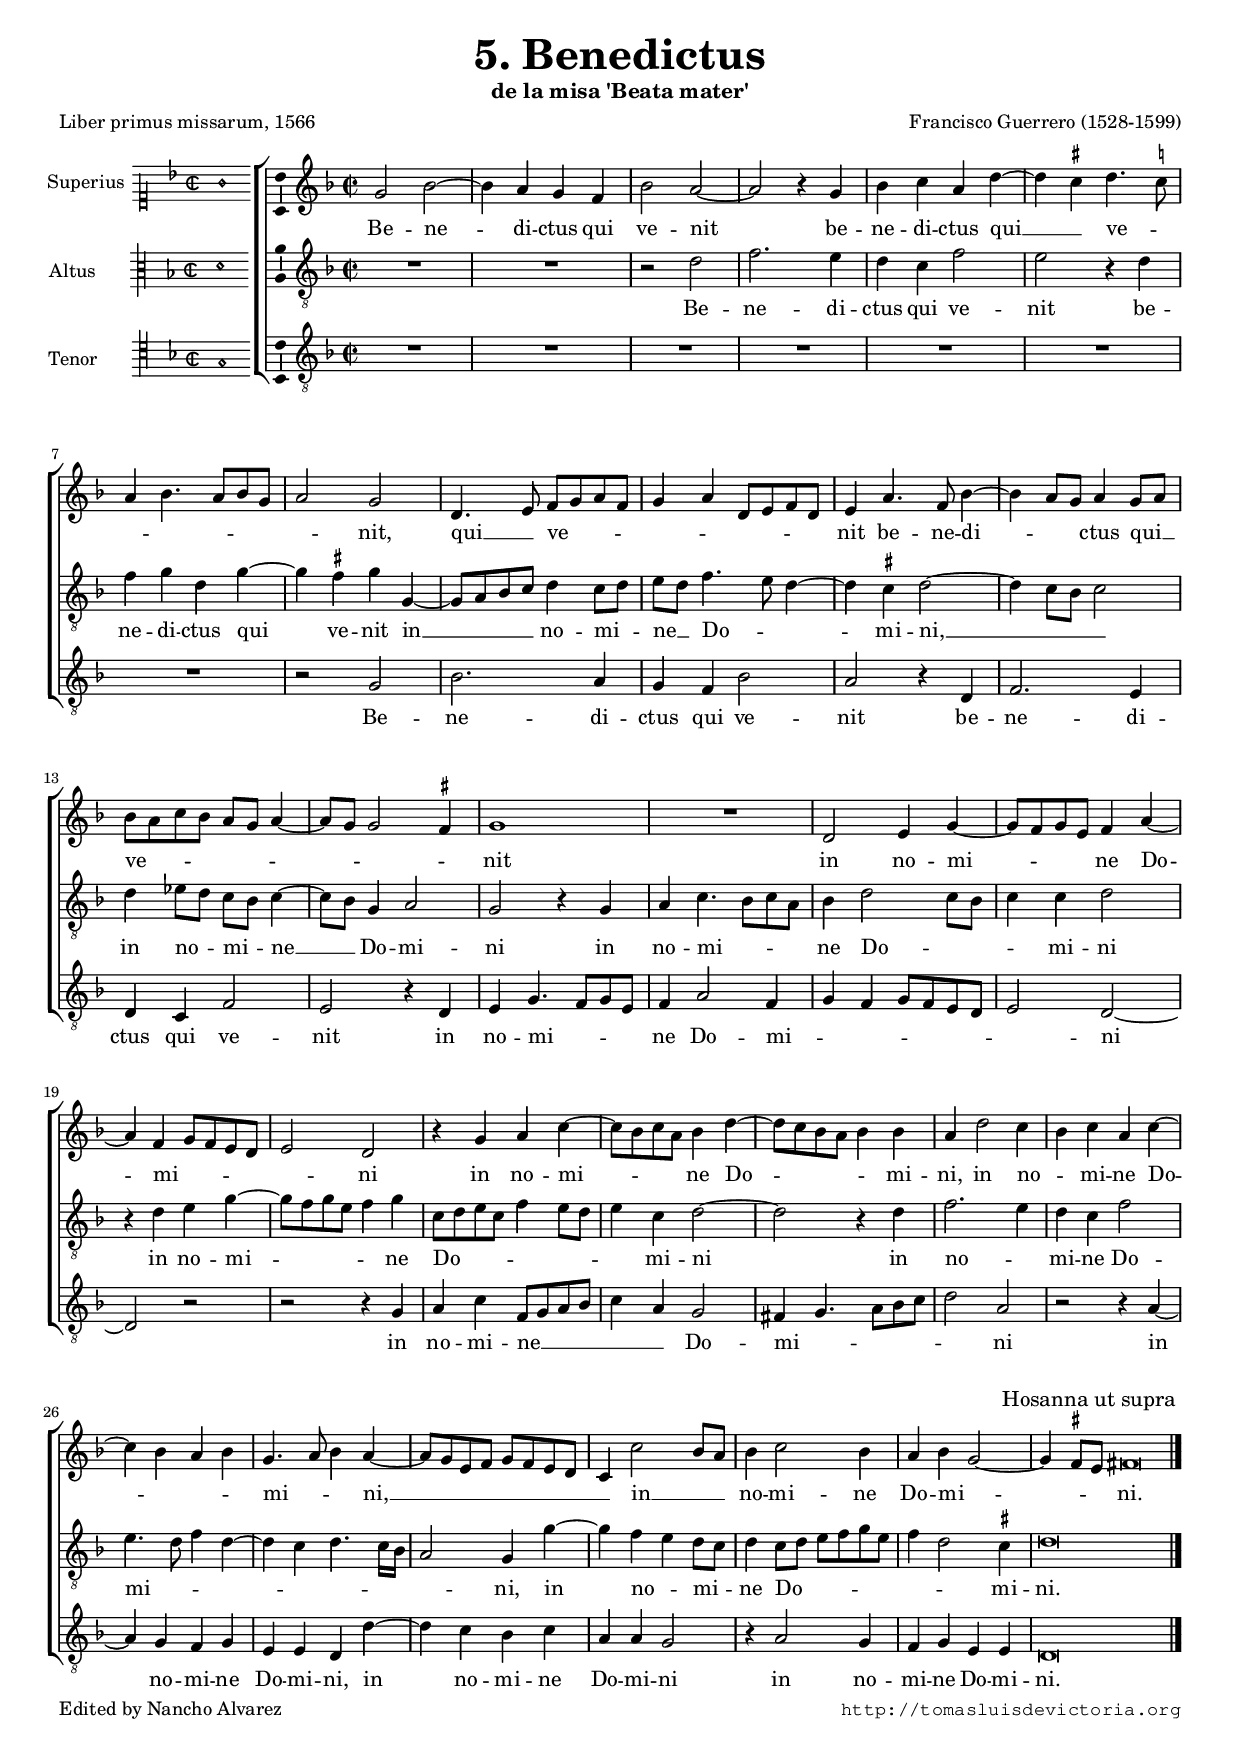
\version "2.18.0"

#(set-default-paper-size "a4")
#(set-global-staff-size 16.3)
#(ly:set-option 'point-and-click #f)
%mobile -s15.5 -i3.5

italicas=\override LyricText.font-shape = #'italic
rectas=\override LyricText.font-shape = #'upright
ss=\once \set suggestAccidentals = ##t
incipitwidth = 20

htitle="Beata mater: Benedictus"
hcomposer="Guerrero"

\header {
	title=\markup{ \fontsize #3 "5. Benedictus"}
	subtitle="de la misa 'Beata mater'"
	%subsubtitle=\markup{\null \vspace #1 }
	composer="Francisco Guerrero (1528-1599)"
        pdfauthor=\composer
	%opus="(-)"
	poet="Liber primus missarum, 1566"
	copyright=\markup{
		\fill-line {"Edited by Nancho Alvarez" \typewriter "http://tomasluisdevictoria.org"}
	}
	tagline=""
}

global={\key f \major \time 2/2 \skip 1*32 \bar "|." }


cantus=\relative c''{
	g2 bes ~
	bes4 a g f
	bes2 a ~
	a r4 g
	bes c a d ~
	d \ss cis d4. \ss c8
	a4 bes4. a8 bes g
	a2 g
	d4. e8 f8 g a f
	g4 a d,8 e f d
	e4 a4. f8 bes4 ~
	bes a8 g a4 g8 a
	bes8 a c bes a g a4 ~
	a8 g g2 \ss fis4
	g1
	R1
	d2 e4 g ~
	g8 f g e f4 a ~
	a f g8 f e d
	e2 d
	r4 g4 a c ~
	c8 bes c a bes4 d ~
	d8 c bes a bes4 bes
	a4 d2 c4
	bes c a c ~
	c bes a bes
	g4. a8 bes4 a ~
	a8 g e f g f e d
	c4 c'2 bes8 a
	bes4 c2 bes4 
	a bes g2 ~
	g4 \ss fis8 e fis!\breve*1/4
	\override Score.RehearsalMark.self-alignment-X = #right
        \override Score.RehearsalMark.break-visibility = #begin-of-line-invisible
        \mark \markup{\smaller "Hosanna ut supra"}
}

altus=\relative c'{
	R1*2
	r2 d 
	f2. e4 
	d c f2
	e2 r4 d
	f g d g ~
	g \ss fis g4 g, ~
	g8 a bes c d4 c8 d
	e d f4. e8 d4 ~
	d \ss cis d2 ~
	d4 c8 bes c2
	d4 ees8 d c bes c4 ~
	c8 bes g4 a2
	g r4 g
	a c4. bes8 c a
	bes4 d2 c8 bes
	c4 c d2
	r4 d e g ~
	g8 f g e f4 g
	c,8 d e c f4 e8 d
	e4 c d2 ~
	d r4 d 
	f2. e4 
	d c f2
	e4. d8 f4 d ~
	d c d4. c16 bes
	a2 g4 g' ~
	g f e d8 c d4 c8 d e f g e 
	f4 d2 \ss cis4 
	d\breve*1/2
}

tenor=\relative c'{
	R1*7
	r2 g
	bes2. a4
	g f bes2
	a r4 d,
	f2. e4
	d c f2 
	e r4 d 
	e g4. f8 g e
	f4 a2 f4
	g4 f g8 f e d
	e2 d ~
	d r
	r2 r4 
	g a c f,8 g a bes
	c4 a g2
	fis4 g4. a8 bes c
	d2 a
	r2 r4 a ~
	a4 g f g 
	e e d d' ~
	d c bes c
	a a g2
	r4 a2 g4
	f g e e
	d\breve*1/2
}


textocantus=\lyricmode{
Be -- ne -- di -- ctus qui ve -- nit
be -- ne -- di -- ctus qui __ _ ve -- _ _ _ _ _ _ _ nit,
qui __ _ ve -- _ _ _ _ _ _ _ _ _ nit
be -- ne -- di -- _ _ ctus qui __ _ ve -- _ _ _ _ _ _ _ _ _ nit
in no -- mi -- _ _ _ ne Do -- mi -- _ _ _ _ _ ni
in no -- mi -- _ _ _ ne Do -- _ _ _ _ mi -- ni,
in no -- _ mi -- ne Do -- _ _ _ mi -- _ _ ni, __ _ _ _ _ _ _ _ _ 
in __ _ _ no -- mi -- ne Do -- mi -- _ _ _ ni.
}

textoaltus=\lyricmode{
Be -- ne -- di -- ctus qui ve -- nit
be -- ne -- di -- ctus qui ve -- nit 
in __ _ _ _ no -- mi -- _ ne __ _ Do -- _ _ mi -- ni, __ _ _ _ 
in no -- _ mi -- _ ne __ _ Do -- mi -- ni
in no -- mi -- _ _ _ ne Do -- _ _ _ mi -- ni
in no -- mi -- _ _ _ _ ne Do -- _ _ _ _ _ _ _ mi -- ni
in no -- _ mi -- ne Do -- mi -- _ _ _ _ _ _ _ _ ni,
in no -- _ mi -- _ ne Do -- _ _ _ _ _ _ _ mi -- ni.
}

textotenor=\lyricmode{
Be -- ne -- di -- ctus qui ve -- nit
be -- ne -- di -- ctus qui ve -- nit
in no -- mi -- _ _ _ ne Do -- mi -- _ _ _ _ _ _ _ ni
in no -- mi -- ne __ _ _ _ _ _ Do -- mi -- _ _ _ _ _ ni
in no -- mi -- ne Do -- mi -- ni,
in no -- mi -- ne Do -- mi -- ni
in no -- mi -- ne Do -- mi -- ni.
}



incipitcantus=\markup{
	\score{
		{ 
		\set Staff.instrumentName="Superius "
		\override NoteHead.style = #'neomensural
		\override Rest.style = #'neomensural
		\override Staff.TimeSignature.style = #'neomensural
		\cadenzaOn 
		\clef "petrucci-c1"
		\key f \major
		\time 2/2
		g'1
		} 
	\layout {
		\context {\Voice
			\remove Ligature_bracket_engraver
			\consists Mensural_ligature_engraver
		}
		line-width=\incipitwidth
		indent = 0
	}
	}
}

incipitaltus=\markup{
	\score{
		{ 
		\set Staff.instrumentName="Altus      "
		\override NoteHead.style = #'neomensural 
		\override Rest.style = #'neomensural
		\override Staff.TimeSignature.style = #'neomensural
		\cadenzaOn 
		\clef "petrucci-c3"
		\key f \major
		\time 2/2
		d'1
		} 
	\layout {
		\context {\Voice
			\remove Ligature_bracket_engraver
			\consists Mensural_ligature_engraver
		}
		line-width=\incipitwidth
		indent = 0
	}
	}
}

incipittenor=\markup{
	\score{
		{ 
		\set Staff.instrumentName="Tenor      "
		\override NoteHead.style = #'neomensural 
		\override Rest.style = #'neomensural
		\override Staff.TimeSignature.style = #'neomensural
		\cadenzaOn 
		\clef "petrucci-c4"
		\key f \major
		\time 2/2
		g1
		} 
	\layout {
		\context {\Voice
			\remove Ligature_bracket_engraver
			\consists Mensural_ligature_engraver
		}
		line-width=\incipitwidth
		indent=0
	}
	}
}



\score {\transpose c' c'{
\new ChoirStaff<<

	\new Staff <<\global
	\new Voice="v1" {
		\set Staff.instrumentName=\incipitcantus
		\clef "treble"
		\cantus }
	\new Lyrics \lyricsto "v1" {\textocantus }
	>>

	\new Staff << \global
	\new Voice="v2" {
		\set Staff.instrumentName=\incipitaltus
		\clef "G_8" 
		\altus }
	\new Lyrics \lyricsto "v2" {\textoaltus }
	>>

	\new Staff <<\global
	\new Voice="v3" {
		\set Staff.instrumentName=\incipittenor
		\clef "G_8"
		\tenor }
	\new Lyrics \lyricsto "v3" {\textotenor }
	>>

>>

	}%transpose

\layout{ 
	\context {\Lyrics 
		\override VerticalAxisGroup.staff-affinity = #UP
		\override VerticalAxisGroup.nonstaff-relatedstaff-spacing =
			#'((basic-distance . 0) (minimum-distance . 0) (padding . 1))
		\override LyricText.font-size = #1.2
		\override LyricHyphen.minimum-distance = #0.5
	}
	\context {\Score 
		tempoHideNote = ##t
		\override BarNumber.padding = #2 
	}
	\context {\Voice 
		%melismaBusyProperties = #'()
		%autoBeaming = ##f
	}
	\context {\Staff 
                %\RemoveEmptyStaves
                %\override VerticalAxisGroup.remove-first = ##t
		\override VerticalAxisGroup.staff-staff-spacing =
			#'((basic-distance . 12) (minimum-distance . 0) (padding . 1))
		\consists Ambitus_engraver 
		\override LigatureBracket.padding = #1
	}
}

%\midi { \mtempo }

}


\paper{
	evenHeaderMarkup=\markup  \fill-line { \fromproperty #'page:page-number-string \htitle \hcomposer }
	oddHeaderMarkup= \markup  \fill-line { \on-the-fly #not-first-page \hcomposer \on-the-fly #not-first-page \htitle \on-the-fly #not-first-page \fromproperty #'page:page-number-string }
	%system-count=20
	page-count = 1
	ragged-last-bottom = ##f
	indent=3.5\cm
	system-system-spacing =
	#'((basic-distance . 20) (minimum-distance . 0) (padding . 5))
	top-system-spacing = % header
	#'((basic-distance . 9) (minimum-distance . 0) (padding . 0))
	last-bottom-spacing = % footer
	#'((basic-distance . 12) (minimum-distance . 0) (padding . 0))
	markup-system-spacing.padding = #1.5

first-page-number=22
oddHeaderMarkup=\markup \fill-line {\hcomposer \htitle \fromproperty #'page:page-number-string }
evenHeaderMarkup=\markup \fill-line {\on-the-fly #not-first-page \fromproperty #'page:page-number-string \on-the-fly #not-first-page \htitle \on-the-fly #not-first-page \hcomposer }
}